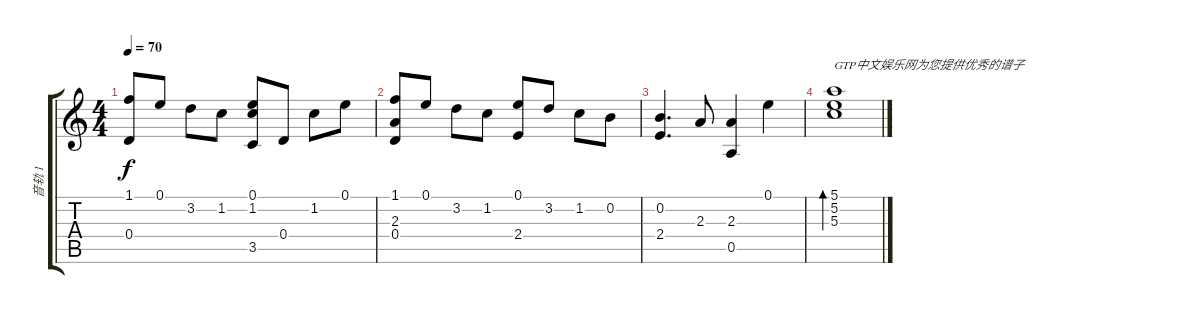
\track ("音轨 1" "音轨 1") {instrument electricguitarjazz}
\staff {score tabs}
\tuning (E4 B3 G3 D3 A2 E2) {hide}
\ts (4 4)
\tempo 70
\clef g2
\ks c
(1.1 0.4).8{dy f} 0.1.8 3.2.8 1.2.8 (0.1 1.2 3.5).8 0.4.8 1.2.8 0.1.8 |
(1.1 2.3 0.4).8 0.1.8 3.2.8 1.2.8 (0.1 2.4).8 3.2.8 1.2.8 0.2.8 |
(0.2 2.4).4{d} 2.3.8 (2.3 0.5).4 0.1.4 |
(5.1 5.2 5.3).1{bd 60 txt "GTP中文娱乐网为您提供优秀的谱子"}
